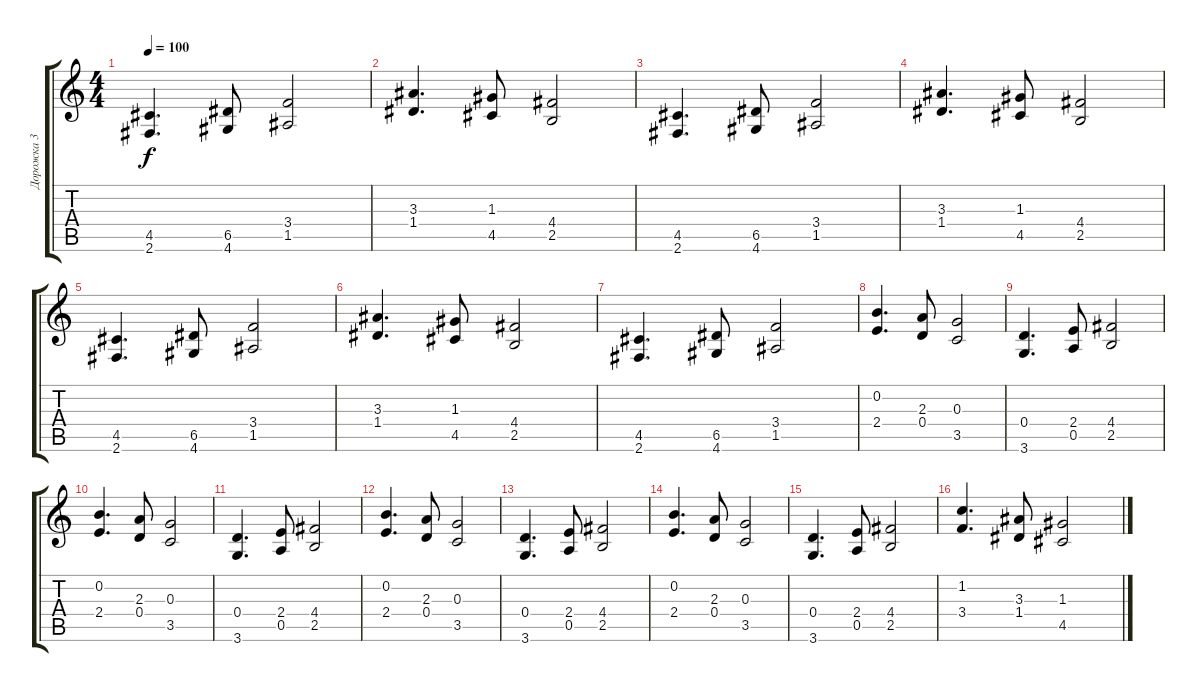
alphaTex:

\track ("Дорожка 3" "Дорожка 3") {instrument electricguitarclean}
\staff {score tabs}
\tuning (E4 B3 G3 D3 A2 E2) {hide}
\ts (4 4)
\tempo 100
\clef g2
\ks c
(4.5 2.6).4{d dy f} (6.5 4.6).8 (3.4 1.5).2 |
(3.3 1.4).4{d} (1.3 4.5).8 (4.4 2.5).2 |
(4.5 2.6).4{d} (6.5 4.6).8 (3.4 1.5).2 |
(3.3 1.4).4{d} (1.3 4.5).8 (4.4 2.5).2 |
(4.5 2.6).4{d} (6.5 4.6).8 (3.4 1.5).2 |
(3.3 1.4).4{d} (1.3 4.5).8 (4.4 2.5).2 |
(4.5 2.6).4{d} (6.5 4.6).8 (3.4 1.5).2 |
(0.2 2.4).4{d} (2.3 0.4).8 (0.3 3.5).2 |
(0.4 3.6).4{d} (2.4 0.5).8 (4.4 2.5).2 |
(0.2 2.4).4{d} (2.3 0.4).8 (0.3 3.5).2 |
(0.4 3.6).4{d} (2.4 0.5).8 (4.4 2.5).2 |
(0.2 2.4).4{d} (2.3 0.4).8 (0.3 3.5).2 |
(0.4 3.6).4{d} (2.4 0.5).8 (4.4 2.5).2 |
(0.2 2.4).4{d} (2.3 0.4).8 (0.3 3.5).2 |
(0.4 3.6).4{d} (2.4 0.5).8 (4.4 2.5).2 |
(1.2 3.4).4{d} (3.3 1.4).8 (1.3 4.5).2
